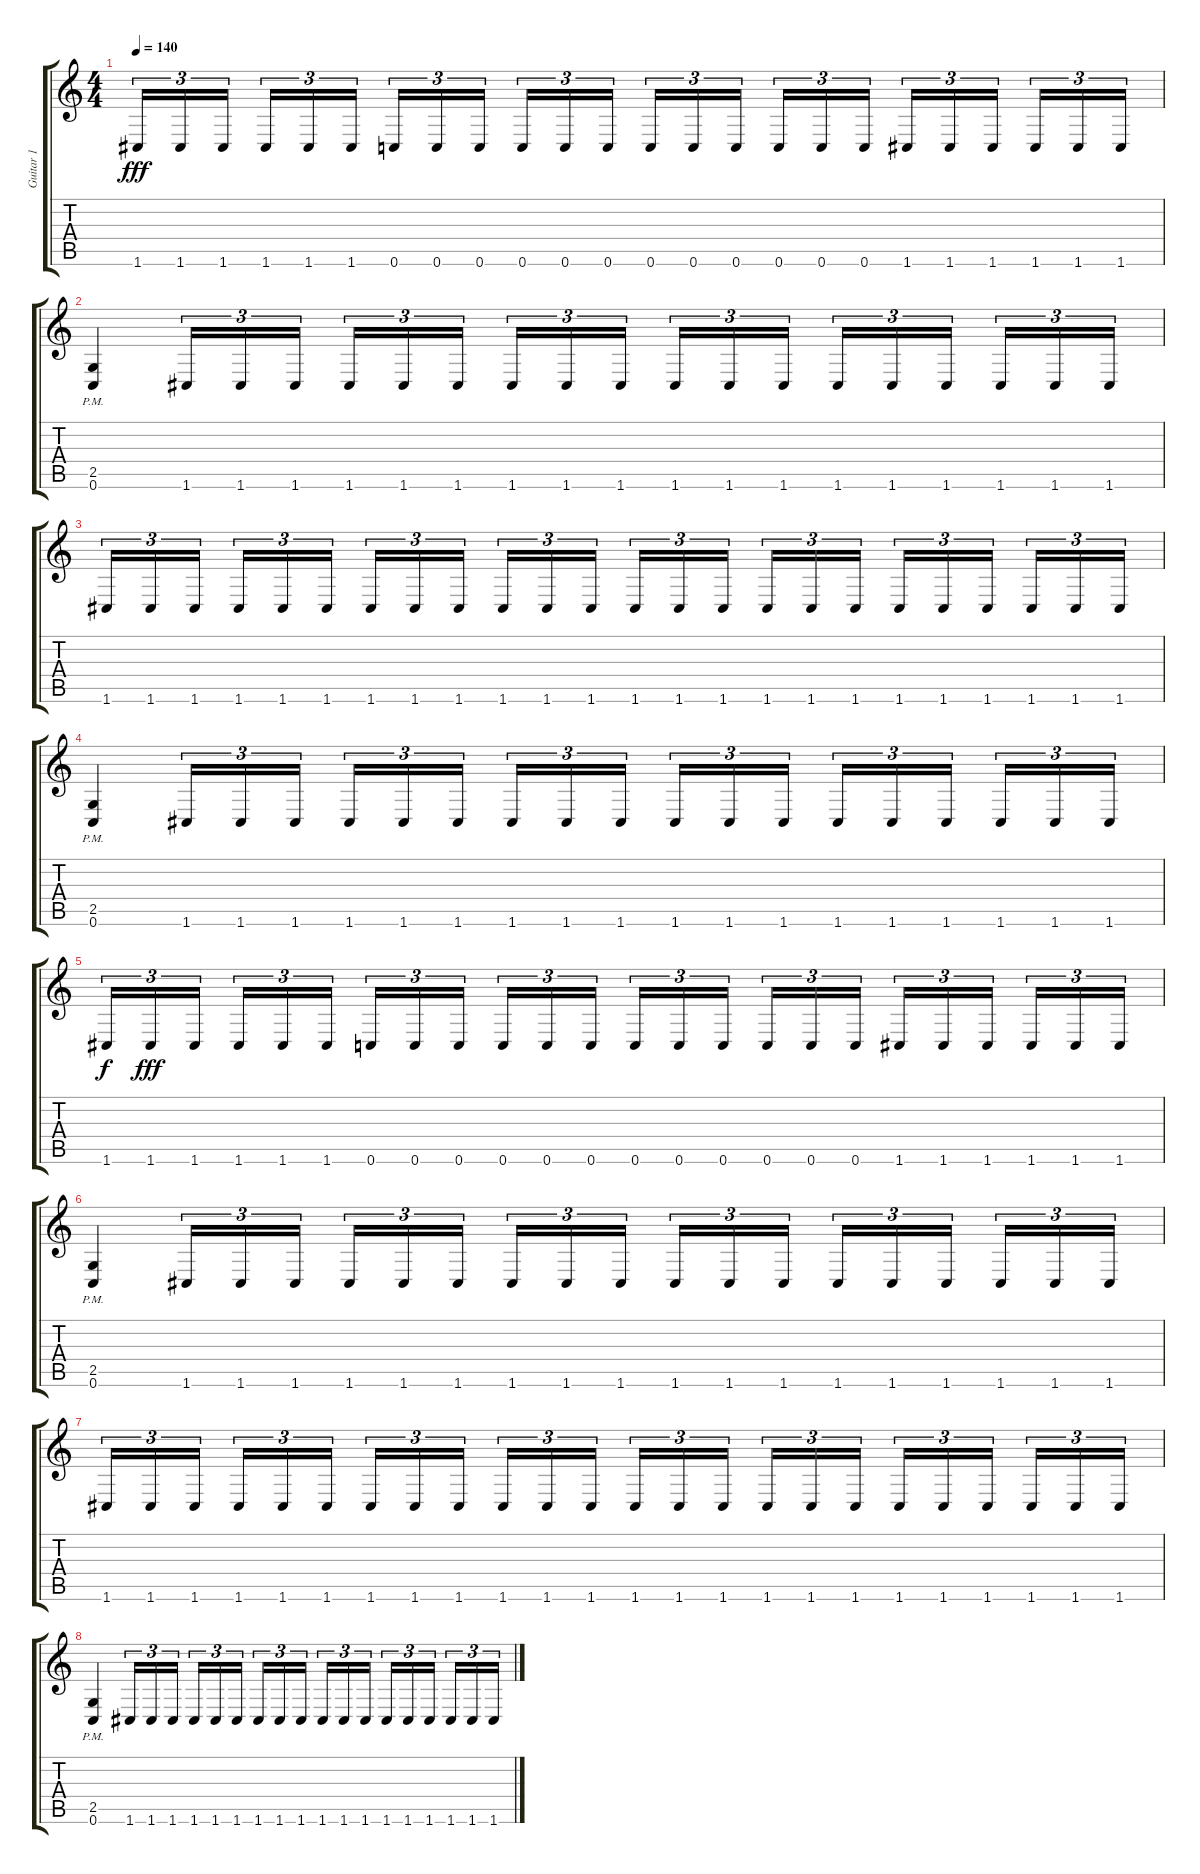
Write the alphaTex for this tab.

\track ("Guitar 1" "Guitar 1") {instrument distortionguitar}
\staff {score tabs}
\tuning (C4 G3 Eb3 Bb2 F2 C2) {hide}
\ts (4 4)
\tempo 140
\clef g2
\ks c
1.6.16{tu (3 2) dy fff} 1.6.16{tu (3 2)} 1.6.16{tu (3 2) beam splitsecondary} 1.6.16{tu (3 2)} 1.6.16{tu (3 2)} 1.6.16{tu (3 2)} 0.6.16{tu (3 2)} 0.6.16{tu (3 2)} 0.6.16{tu (3 2) beam splitsecondary} 0.6.16{tu (3 2)} 0.6.16{tu (3 2)} 0.6.16{tu (3 2)} 0.6.16{tu (3 2)} 0.6.16{tu (3 2)} 0.6.16{tu (3 2) beam splitsecondary} 0.6.16{tu (3 2)} 0.6.16{tu (3 2)} 0.6.16{tu (3 2)} 1.6.16{tu (3 2)} 1.6.16{tu (3 2)} 1.6.16{tu (3 2) beam splitsecondary} 1.6.16{tu (3 2)} 1.6.16{tu (3 2)} 1.6.16{tu (3 2)} |
(2.5{pm} 0.6{pm}).4 1.6.16{tu (3 2)} 1.6.16{tu (3 2)} 1.6.16{tu (3 2) beam splitsecondary} 1.6.16{tu (3 2)} 1.6.16{tu (3 2)} 1.6.16{tu (3 2)} 1.6.16{tu (3 2)} 1.6.16{tu (3 2)} 1.6.16{tu (3 2) beam splitsecondary} 1.6.16{tu (3 2)} 1.6.16{tu (3 2)} 1.6.16{tu (3 2)} 1.6.16{tu (3 2)} 1.6.16{tu (3 2)} 1.6.16{tu (3 2) beam splitsecondary} 1.6.16{tu (3 2)} 1.6.16{tu (3 2)} 1.6.16{tu (3 2)} |
1.6.16{tu (3 2)} 1.6.16{tu (3 2)} 1.6.16{tu (3 2) beam splitsecondary} 1.6.16{tu (3 2)} 1.6.16{tu (3 2)} 1.6.16{tu (3 2)} 1.6.16{tu (3 2)} 1.6.16{tu (3 2)} 1.6.16{tu (3 2) beam splitsecondary} 1.6.16{tu (3 2)} 1.6.16{tu (3 2)} 1.6.16{tu (3 2)} 1.6.16{tu (3 2)} 1.6.16{tu (3 2)} 1.6.16{tu (3 2) beam splitsecondary} 1.6.16{tu (3 2)} 1.6.16{tu (3 2)} 1.6.16{tu (3 2)} 1.6.16{tu (3 2)} 1.6.16{tu (3 2)} 1.6.16{tu (3 2) beam splitsecondary} 1.6.16{tu (3 2)} 1.6.16{tu (3 2)} 1.6.16{tu (3 2)} |
(2.5{pm} 0.6{pm}).4 1.6.16{tu (3 2)} 1.6.16{tu (3 2)} 1.6.16{tu (3 2) beam splitsecondary} 1.6.16{tu (3 2)} 1.6.16{tu (3 2)} 1.6.16{tu (3 2)} 1.6.16{tu (3 2)} 1.6.16{tu (3 2)} 1.6.16{tu (3 2) beam splitsecondary} 1.6.16{tu (3 2)} 1.6.16{tu (3 2)} 1.6.16{tu (3 2)} 1.6.16{tu (3 2)} 1.6.16{tu (3 2)} 1.6.16{tu (3 2) beam splitsecondary} 1.6.16{tu (3 2)} 1.6.16{tu (3 2)} 1.6.16{tu (3 2)} |
1.6.16{tu (3 2) dy f} 1.6.16{tu (3 2) dy fff} 1.6.16{tu (3 2) beam splitsecondary} 1.6.16{tu (3 2)} 1.6.16{tu (3 2)} 1.6.16{tu (3 2)} 0.6.16{tu (3 2)} 0.6.16{tu (3 2)} 0.6.16{tu (3 2) beam splitsecondary} 0.6.16{tu (3 2)} 0.6.16{tu (3 2)} 0.6.16{tu (3 2)} 0.6.16{tu (3 2)} 0.6.16{tu (3 2)} 0.6.16{tu (3 2) beam splitsecondary} 0.6.16{tu (3 2)} 0.6.16{tu (3 2)} 0.6.16{tu (3 2)} 1.6.16{tu (3 2)} 1.6.16{tu (3 2)} 1.6.16{tu (3 2) beam splitsecondary} 1.6.16{tu (3 2)} 1.6.16{tu (3 2)} 1.6.16{tu (3 2)} |
(2.5{pm} 0.6{pm}).4 1.6.16{tu (3 2)} 1.6.16{tu (3 2)} 1.6.16{tu (3 2) beam splitsecondary} 1.6.16{tu (3 2)} 1.6.16{tu (3 2)} 1.6.16{tu (3 2)} 1.6.16{tu (3 2)} 1.6.16{tu (3 2)} 1.6.16{tu (3 2) beam splitsecondary} 1.6.16{tu (3 2)} 1.6.16{tu (3 2)} 1.6.16{tu (3 2)} 1.6.16{tu (3 2)} 1.6.16{tu (3 2)} 1.6.16{tu (3 2) beam splitsecondary} 1.6.16{tu (3 2)} 1.6.16{tu (3 2)} 1.6.16{tu (3 2)} |
1.6.16{tu (3 2)} 1.6.16{tu (3 2)} 1.6.16{tu (3 2) beam splitsecondary} 1.6.16{tu (3 2)} 1.6.16{tu (3 2)} 1.6.16{tu (3 2)} 1.6.16{tu (3 2)} 1.6.16{tu (3 2)} 1.6.16{tu (3 2) beam splitsecondary} 1.6.16{tu (3 2)} 1.6.16{tu (3 2)} 1.6.16{tu (3 2)} 1.6.16{tu (3 2)} 1.6.16{tu (3 2)} 1.6.16{tu (3 2) beam splitsecondary} 1.6.16{tu (3 2)} 1.6.16{tu (3 2)} 1.6.16{tu (3 2)} 1.6.16{tu (3 2)} 1.6.16{tu (3 2)} 1.6.16{tu (3 2) beam splitsecondary} 1.6.16{tu (3 2)} 1.6.16{tu (3 2)} 1.6.16{tu (3 2)} |
(2.5{pm} 0.6{pm}).4 1.6.16{tu (3 2)} 1.6.16{tu (3 2)} 1.6.16{tu (3 2) beam splitsecondary} 1.6.16{tu (3 2)} 1.6.16{tu (3 2)} 1.6.16{tu (3 2)} 1.6.16{tu (3 2)} 1.6.16{tu (3 2)} 1.6.16{tu (3 2) beam splitsecondary} 1.6.16{tu (3 2)} 1.6.16{tu (3 2)} 1.6.16{tu (3 2)} 1.6.16{tu (3 2)} 1.6.16{tu (3 2)} 1.6.16{tu (3 2) beam splitsecondary} 1.6.16{tu (3 2)} 1.6.16{tu (3 2)} 1.6.16{tu (3 2)}
